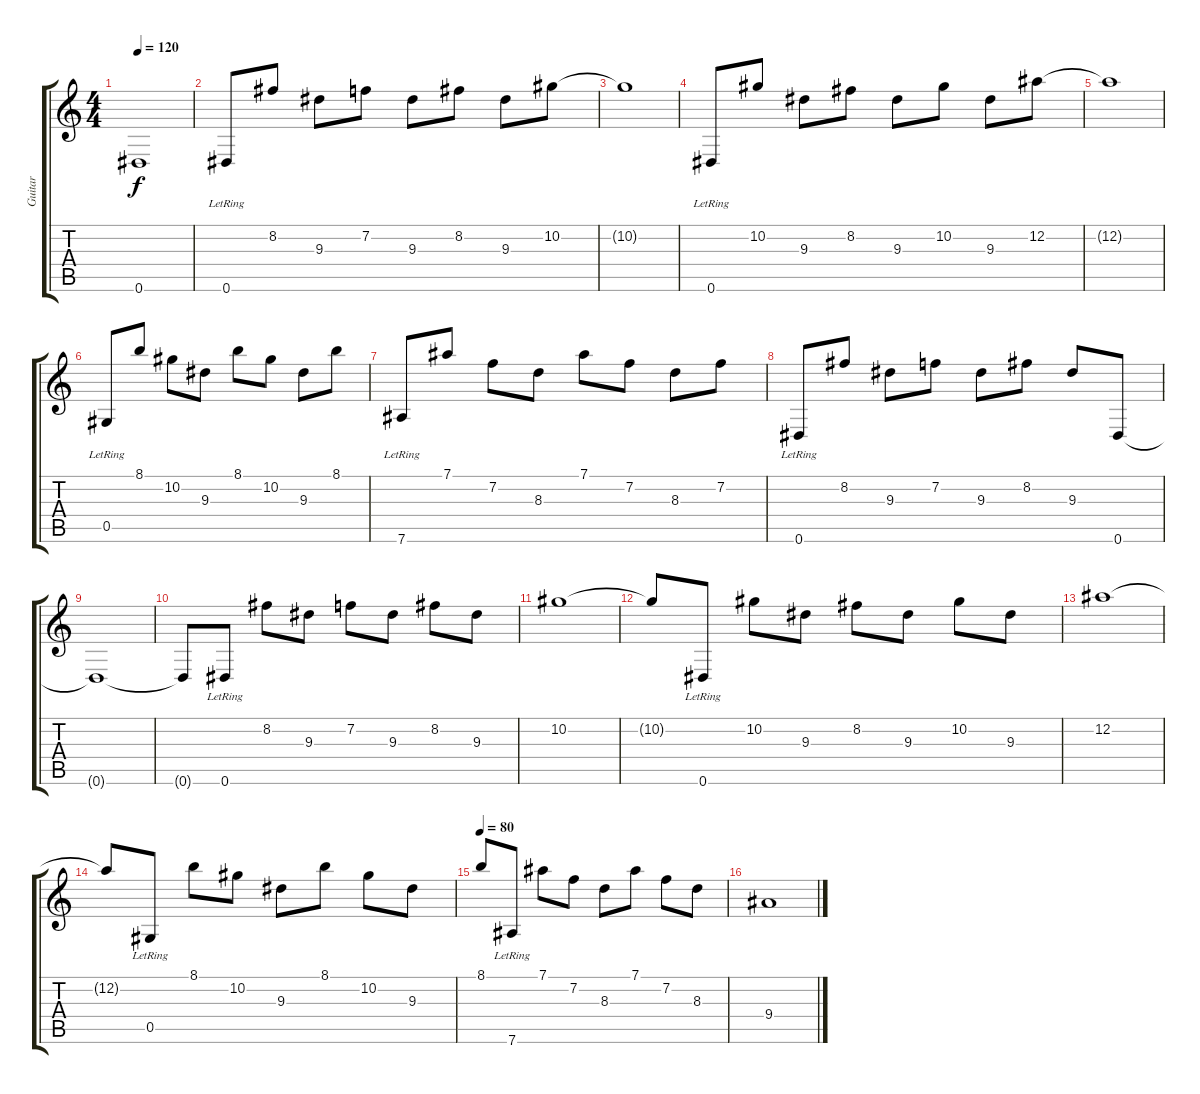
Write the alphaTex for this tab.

\track ("Guitar" "Guitar") {instrument distortionguitar}
\staff {score tabs}
\tuning (Eb4 Bb3 Gb3 Db3 Ab2 Eb2) {hide}
\ts (4 4)
\tempo 120
\clef g2
\ks c
0.6{t}.1{dy f} |
0.6{lr}.8 8.2.8 9.3.8 7.2.8 9.3.8 8.2.8 9.3.8 10.2.8 |
10.2{t}.1 |
0.6{lr}.8 10.2.8 9.3.8 8.2.8 9.3.8 10.2.8 9.3.8 12.2.8 |
12.2{t}.1 |
0.5{lr}.8 8.1.8 10.2.8 9.3.8 8.1.8 10.2.8 9.3.8 8.1.8 |
7.6{lr}.8 7.1.8 7.2.8 8.3.8 7.1.8 7.2.8 8.3.8 7.2.8 |
0.6{lr}.8 8.2.8 9.3.8 7.2.8 9.3.8 8.2.8 9.3.8 0.6.8 |
0.6{t}.1 |
0.6{t}.8 0.6{lr}.8 8.2.8 9.3.8 7.2.8 9.3.8 8.2.8 9.3.8 |
10.2.1 |
10.2{t}.8 0.6{lr}.8 10.2.8 9.3.8 8.2.8 9.3.8 10.2.8 9.3.8 |
12.2.1 |
12.2{t}.8 0.5{lr}.8 8.1.8 10.2.8 9.3.8 8.1.8 10.2.8 9.3.8 |
\tempo 80
8.1.8 7.6{lr}.8 7.1.8 7.2.8 8.3.8 7.1.8 7.2.8 8.3.8 |
9.4.1
